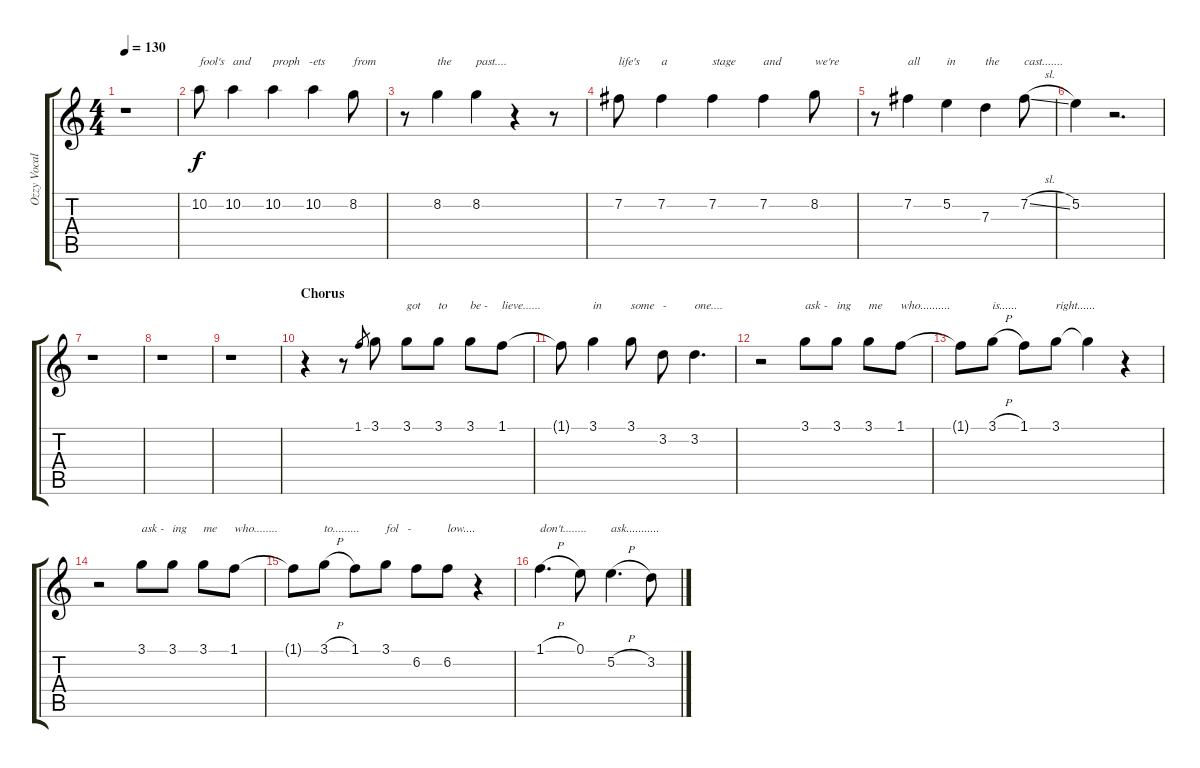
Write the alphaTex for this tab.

\track ("Ozzy Vocal" "Ozzy Vocal") {instrument electricguitarclean}
\staff {score tabs}
\tuning (E4 B3 G3 D3 A2 E2) {hide}
\ts (4 4)
\tempo 130
\clef g2
\ks c
r.1{dy f} |
10.2.8{txt "fool's"} 10.2.4{txt "and"} 10.2.4{txt "proph   -"} 10.2.4{txt "ets"} 8.2.8{txt "from"} |
r.8 8.2.4{txt "the"} 8.2.4{txt "past...."} r.4 r.8 |
7.2.8{txt "life's"} 7.2.4{txt "a"} 7.2.4{txt "stage"} 7.2.4{txt "and"} 8.2.8{txt "we're"} |
r.8 7.2.4{txt "all"} 5.2.4{txt "in"} 7.3.4{txt "the"} 7.2{sl}.8{txt "cast......."} |
5.2.4 r.2{d} |
r.1 |
r.1 |
r.1 |
\section ("" "Chorus")
r.4 r.8 1.1.8{gr} 3.1.8 3.1.8{txt "got"} 3.1.8{txt "to"} 3.1.8{txt "be -"} 1.1.8{txt "lieve......"} |
1.1{t}.8 3.1.4{txt "in"} 3.1.8{txt "some"} 3.2.8{txt "-"} 3.2.4{d txt "one...."} |
r.2 3.1.8{txt "ask -"} 3.1.8{txt "ing"} 3.1.8{txt "me"} 1.1.8{txt "who.........."} |
1.1{t}.8 3.1{h}.8{txt "is......"} 1.1.8 3.1.8{txt "right......"} 3.1{t}.4 r.4 |
r.2 3.1.8{txt "ask -"} 3.1.8{txt "ing"} 3.1.8{txt "me"} 1.1.8{txt "who........"} |
1.1{t}.8 3.1{h}.8{txt "to........."} 1.1.8 3.1.8{txt "fol   -"} 6.2.8 6.2.8{txt "low...."} r.4 |
1.1{h}.4{d txt "don't........"} 0.1.8 5.2{h}.4{d txt "ask..........."} 3.2.8
